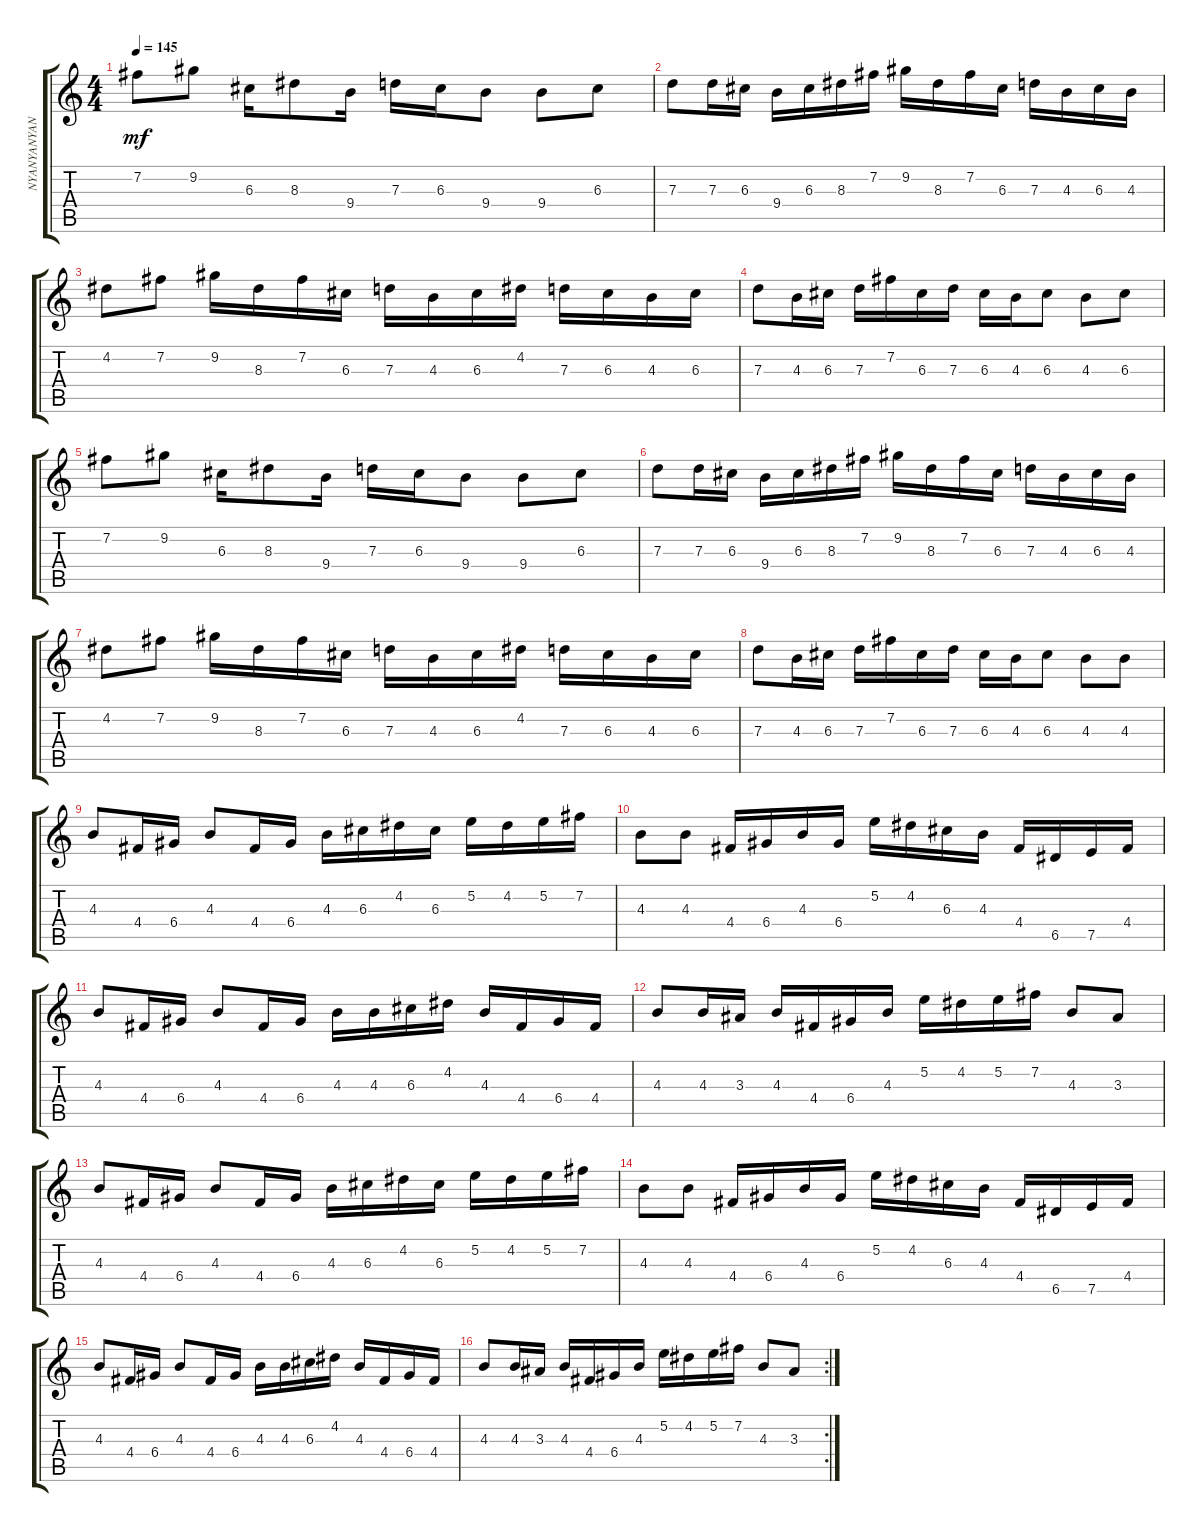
\track ("NYANYANYAN" "NYANYANYAN") {instrument acousticguitarsteel}
\staff {score tabs}
\tuning (E4 B3 G3 D3 A2 E2) {hide}
\ts (4 4)
\tempo 145
\clef g2
\ks c
7.2.8{dy mf} 9.2.8 6.3.16 8.3.8 9.4.16 7.3.16 6.3.16 9.4.8 9.4.8 6.3.8 |
7.3.8 7.3.16 6.3.16 9.4.16 6.3.16 8.3.16 7.2.16 9.2.16 8.3.16 7.2.16 6.3.16 7.3.16 4.3.16 6.3.16 4.3.16 |
4.2.8 7.2.8 9.2.16 8.3.16 7.2.16 6.3.16 7.3.16 4.3.16 6.3.16 4.2.16 7.3.16 6.3.16 4.3.16 6.3.16 |
7.3.8 4.3.16 6.3.16 7.3.16 7.2.16 6.3.16 7.3.16 6.3.16 4.3.16 6.3.8 4.3.8 6.3.8 |
7.2.8 9.2.8 6.3.16 8.3.8 9.4.16 7.3.16 6.3.16 9.4.8 9.4.8 6.3.8 |
7.3.8 7.3.16 6.3.16 9.4.16 6.3.16 8.3.16 7.2.16 9.2.16 8.3.16 7.2.16 6.3.16 7.3.16 4.3.16 6.3.16 4.3.16 |
4.2.8 7.2.8 9.2.16 8.3.16 7.2.16 6.3.16 7.3.16 4.3.16 6.3.16 4.2.16 7.3.16 6.3.16 4.3.16 6.3.16 |
7.3.8 4.3.16 6.3.16 7.3.16 7.2.16 6.3.16 7.3.16 6.3.16 4.3.16 6.3.8 4.3.8 4.3.8 |
4.3.8 4.4.16 6.4.16 4.3.8 4.4.16 6.4.16 4.3.16 6.3.16 4.2.16 6.3.16 5.2.16 4.2.16 5.2.16 7.2.16 |
4.3.8 4.3.8 4.4.16 6.4.16 4.3.16 6.4.16 5.2.16 4.2.16 6.3.16 4.3.16 4.4.16 6.5.16 7.5.16 4.4.16 |
4.3.8 4.4.16 6.4.16 4.3.8 4.4.16 6.4.16 4.3.16 4.3.16 6.3.16 4.2.16 4.3.16 4.4.16 6.4.16 4.4.16 |
4.3.8 4.3.16 3.3.16 4.3.16 4.4.16 6.4.16 4.3.16 5.2.16 4.2.16 5.2.16 7.2.16 4.3.8 3.3.8 |
4.3.8 4.4.16 6.4.16 4.3.8 4.4.16 6.4.16 4.3.16 6.3.16 4.2.16 6.3.16 5.2.16 4.2.16 5.2.16 7.2.16 |
4.3.8 4.3.8 4.4.16 6.4.16 4.3.16 6.4.16 5.2.16 4.2.16 6.3.16 4.3.16 4.4.16 6.5.16 7.5.16 4.4.16 |
4.3.8 4.4.16 6.4.16 4.3.8 4.4.16 6.4.16 4.3.16 4.3.16 6.3.16 4.2.16 4.3.16 4.4.16 6.4.16 4.4.16 |
\rc 2
4.3.8 4.3.16 3.3.16 4.3.16 4.4.16 6.4.16 4.3.16 5.2.16 4.2.16 5.2.16 7.2.16 4.3.8 3.3.8
